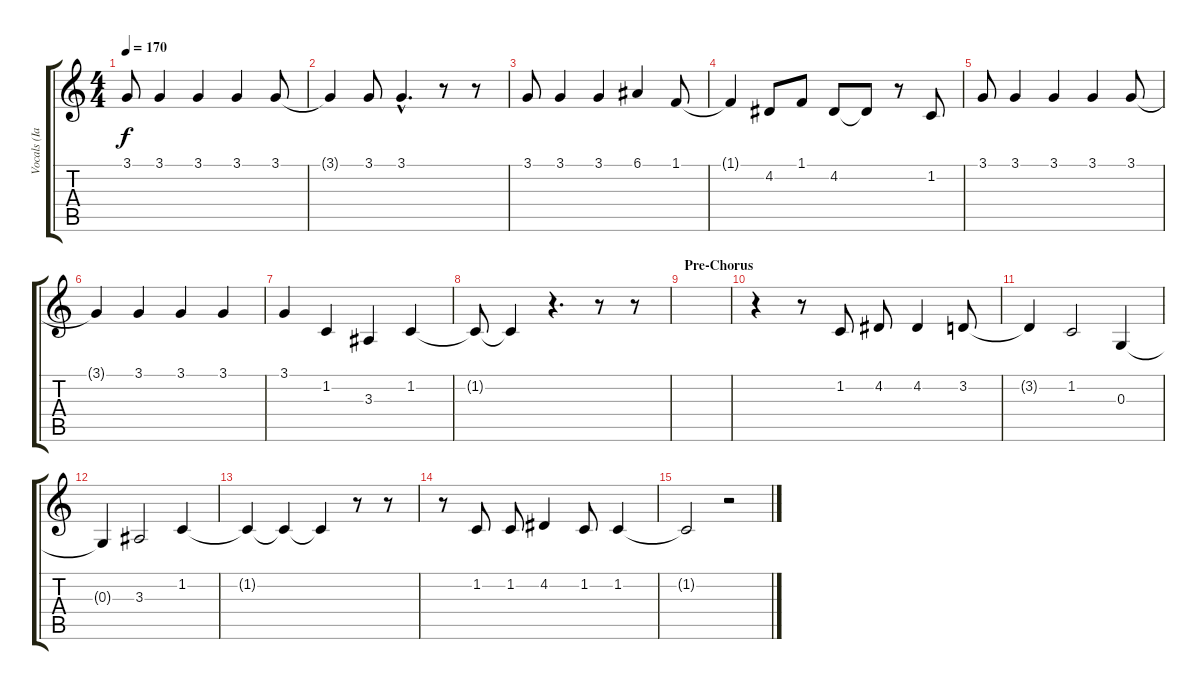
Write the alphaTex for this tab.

\track ("Vocals (Ian)" "Vocals (Ia") {instrument cello}
\staff {score tabs}
\tuning (E4 B3 G3 D3 A2 E2) {hide}
\ts (4 4)
\tempo 170
\clef g2
\ks c
3.1.8{dy f} 3.1.4 3.1.4 3.1.4 3.1.8 |
3.1{t}.4 3.1.8 3.1{hac}.4{d} r.8 r.8 |
3.1.8 3.1.4 3.1.4 6.1.4 1.1.8 |
1.1{t}.4 4.2.8 1.1.8 4.2.8 4.2{t}.8 r.8 1.2.8 |
3.1.8 3.1.4 3.1.4 3.1.4 3.1.8 |
3.1{t}.4 3.1.4 3.1.4 3.1.4 |
3.1.4 1.2.4 3.3.4 1.2.4 |
1.2{t}.8 1.2{t}.4 r.4{d} r.8 r.8 |
\section ("" "Pre-Chorus")
|
r.4 r.8 1.2.8 4.2.8 4.2.4 3.2.8 |
3.2{t}.4 1.2.2 0.3.4 |
0.3{t}.4 3.3.2 1.2.4 |
1.2{t}.4 1.2{t}.4 1.2{t}.4 r.8 r.8 |
r.8 1.2.8 1.2.8 4.2.4 1.2.8 1.2.4 |
1.2{t}.2 r.2
